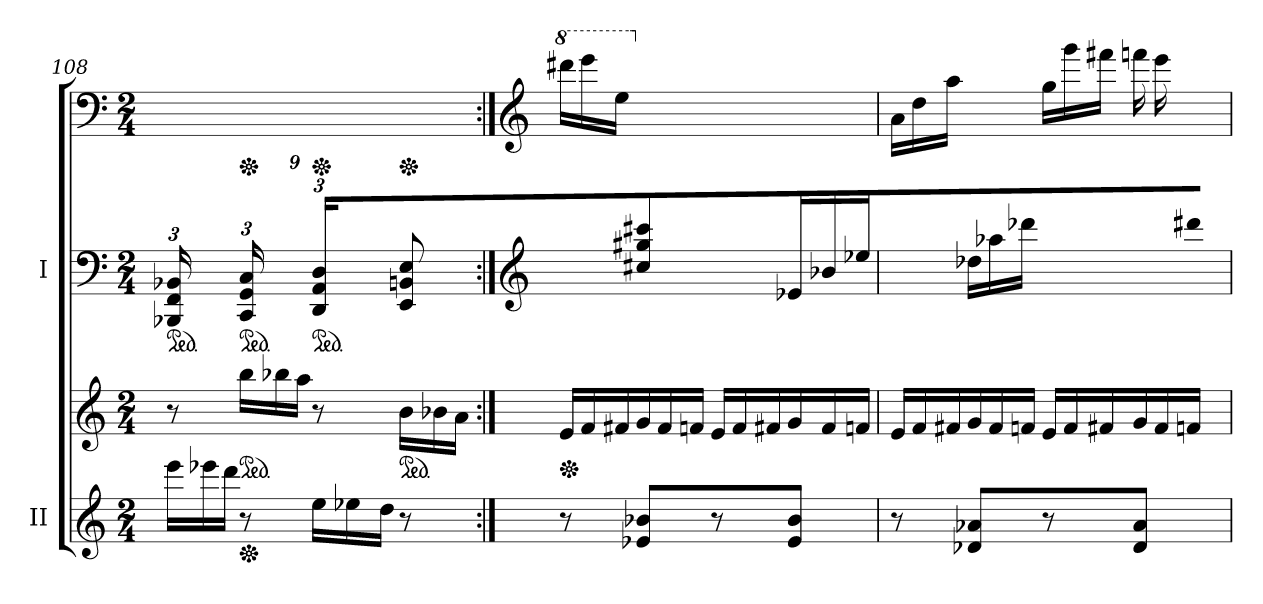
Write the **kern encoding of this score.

**kern	**kern	**kern	**kern
*part2	*part2	*part1	*part1
*staff4	*staff3	*staff2	*staff1
*I"II	*	*I"I	*
*I'II	*	*I'I	*
*clefG2	*clefG2	*clefF4	*clefF4
*k[]	*k[]	*k[]	*k[]
*M2/4	*M2/4	*M2/4	*M2/4
*Xtuplet	*	*	*
*	*	*ped	*
*	*	*Xbrackettup	*
=108	=108	=108	=108
*	*	*^	*
24eee\LL	8r	24BBB-X/ 24FF/ 24BB-X/LL	4ryy	24ryy
24eee-X\	.	12ryy	.	24C\
24ddd\JJ	.	.	.	24D\JJ
*Xped	*	*	*	*
*	*ped	*	*	*
*	*Xtuplet	*	*	*
*	*	*ped	*	*
*	*	*	*	*Xped
8r	24bb\LL	24CC/ 24GG/ 24C/LL	.	24ryy
.	24bb-X\	12ryy	.	24D\
.	24aa\JJ	.	.	24E\JJ
*	*	*ped	*	*
*	*	*	*	*Xped
24ee\LL	8r	24DD/ 24AA/ 24D/LL	8ryy	24ryy
24ee-X\	.	24%5ryy	.	24E\
24dd\JJ	.	.	.	24F#X\JJ
*	*ped	*	*	*
*	*	*	*	*Xped
8r	24b\LL	.	8EE/ 8BB/ 8E/	8ryy
.	24b-X\	.	.	.
.	24a\JJ	.	.	.
*	*	*v	*v	*
!!LO:PB:g=z
=109:|!	=109:|!	=109:|!	=109:|!
*	*	*clefG2	*clefG2
*	*Xped	*	*
*	*	*	*8va
*	*	*	*Xtuplet
8r	24e/LL	8ryy	24dddd#X\LL
.	24f/	.	24eeee\
.	24f#X/	.	24eee\JJ
*	*	*	*X8va
8e-X/ 8b-X/L	24g/	4cc#X\ 4gg#X\ 4ccc#X\	4ryy
.	24f#/	.	.
.	24fn/JJ	.	.
8r	24e/LL	.	.
.	24f/	.	.
.	24f#X/	.	.
*	*	*Xtuplet	*
8e-/ 8b-/J	24g/	24e-X/LL	8ryy
.	24f#/	24b-X/	.
.	24fn/JJ	24ee-X/JJ	.
=110	=110	=110	=110
*	*	*^	*
8r	24e/LL	24%11ryy	8ryy	24a\LL
.	24f/	.	.	24dd\
.	24f#X/	.	.	24aa\JJ
8d-X/ 8a-X/L	24g/	.	24dd-X\LL	8ryy
.	24f#/	.	24aa-X\	.
.	24fn/JJ	.	24ddd-X\JJ	.
8r	24e/LL	.	4ryy	24gg\LL
.	24f/	.	.	24ggg\
.	24f#X/	.	.	24fff#X\JJ
8d-/ 8a-/J	24g/	.	.	24fffn\LL
.	24f#/	.	.	24eee\
.	24fn/JJ	24ddd#X/JJ	.	24ryy
*	*	*v	*v	*
=	=	=	=
*-	*-	*-	*-
